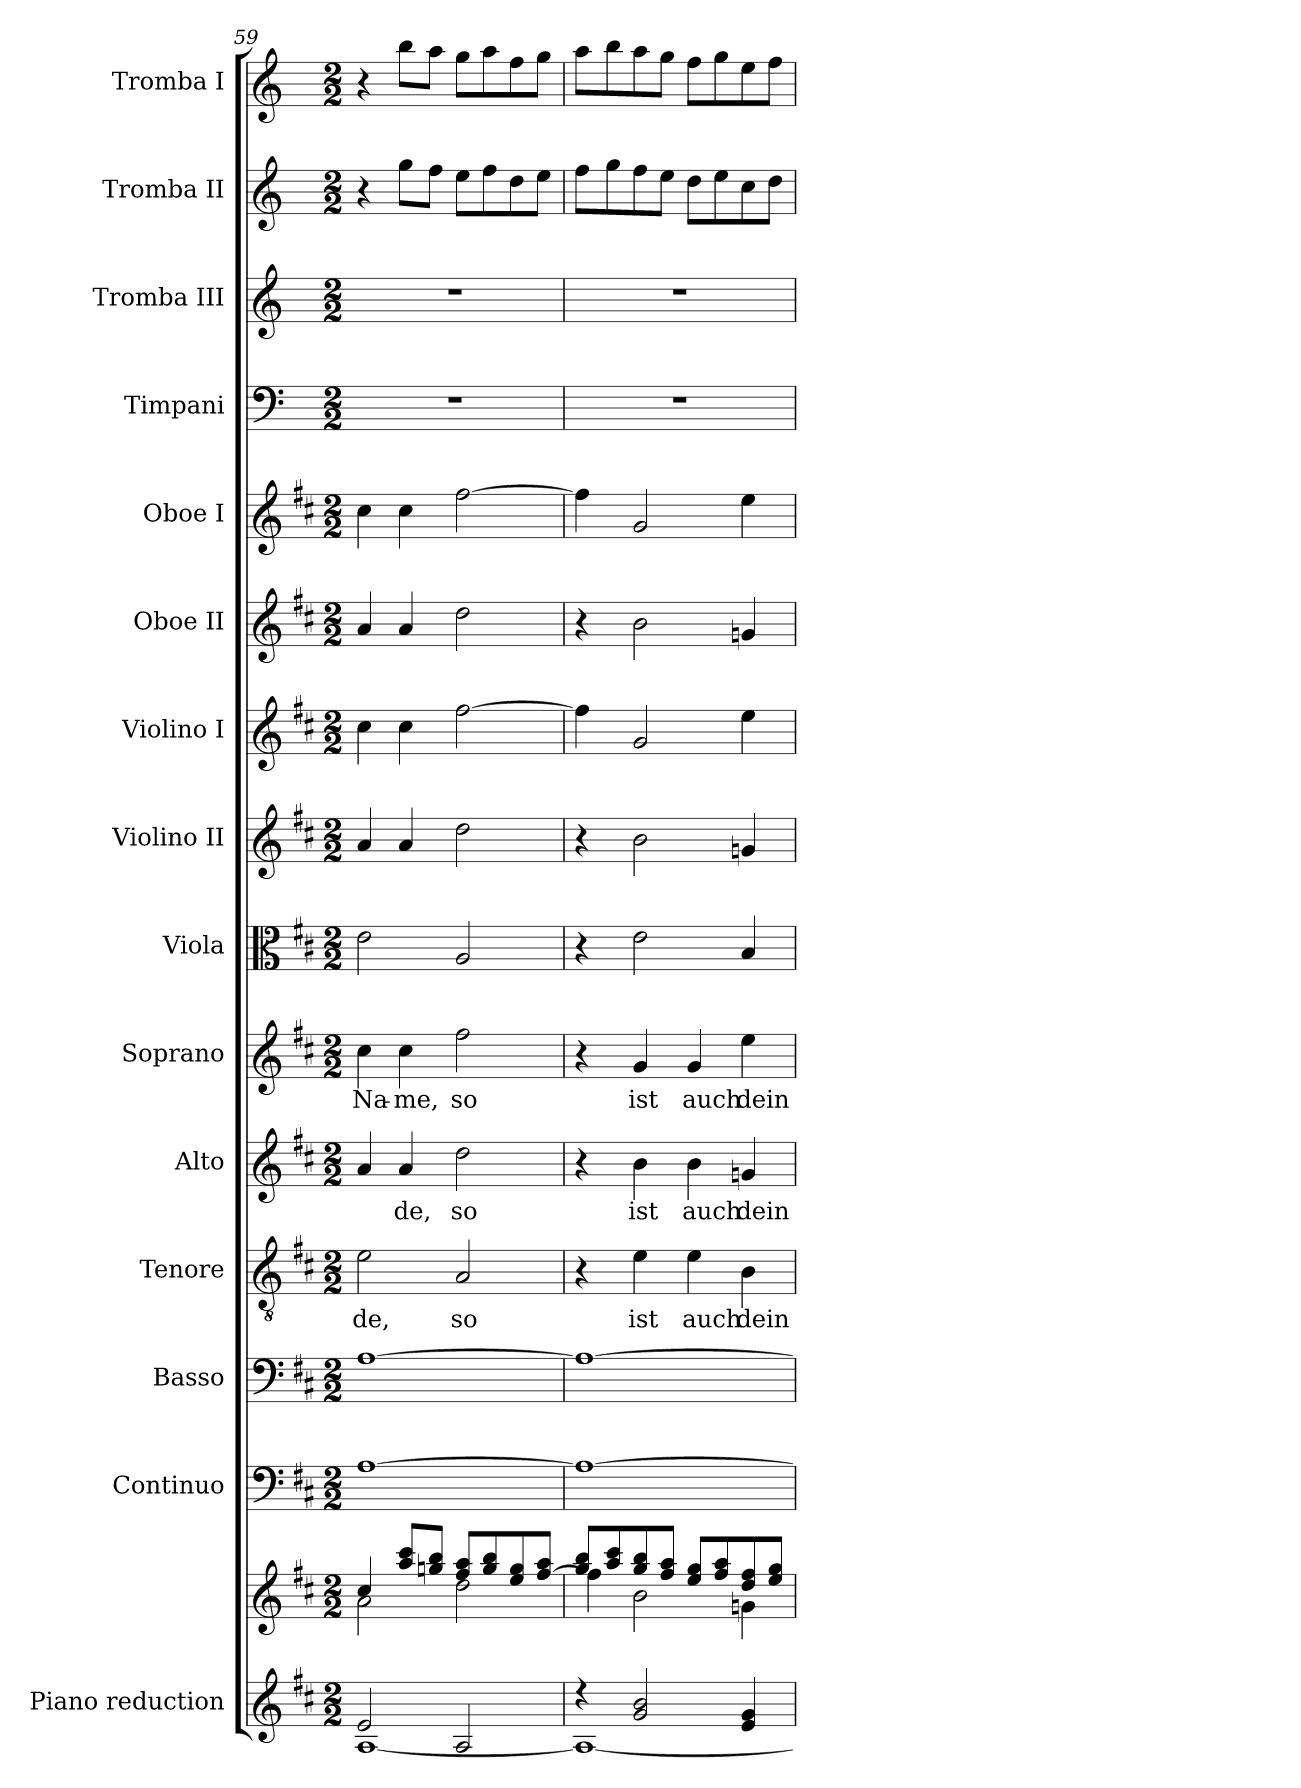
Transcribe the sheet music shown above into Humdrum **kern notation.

**kern	**kern	**kern	**kern	**kern	**text	**kern	**text	**kern	**text	**kern	**kern	**kern	**kern	**kern	**kern	**kern	**kern	**kern
*part15	*part15	*part14	*part13	*part12	*part12	*part11	*part11	*part10	*part10	*part9	*part8	*part7	*part6	*part5	*part4	*part3	*part2	*part1
*staff16	*staff15	*staff14	*staff13	*staff12	*staff12	*staff11	*staff11	*staff10	*staff10	*staff9	*staff8	*staff7	*staff6	*staff5	*staff4	*staff3	*staff2	*staff1
*I"Piano reduction	*	*I"Continuo	*I"Basso	*I"Tenore	*	*I"Alto	*	*I"Soprano	*	*I"Viola	*I"Violino II	*I"Violino I	*I"Oboe II	*I"Oboe I	*I"Timpani	*I"Tromba III	*I"Tromba II	*I"Tromba I
*I'Pno	*	*	*	*	*	*	*	*	*	*I'Vla	*I'Vln	*I'Vln	*I'Ob	*I'Ob	*I'Timp	*	*	*
*clefG2	*clefG2	*clefF4	*clefF4	*clefGv2	*	*clefG2	*	*clefG2	*	*clefC3	*clefG2	*clefG2	*clefG2	*clefG2	*clefF4	*clefG2	*clefG2	*clefG2
*	*	*	*	*	*	*	*	*	*	*	*	*	*	*	*	*ITrd-1c-2	*ITrd-1c-2	*ITrd-1c-2
*k[f#c#]	*k[f#c#]	*k[f#c#]	*k[f#c#]	*k[f#c#]	*	*k[f#c#]	*	*k[f#c#]	*	*k[f#c#]	*k[f#c#]	*k[f#c#]	*k[f#c#]	*k[f#c#]	*k[]	*k[f#c#]	*k[f#c#]	*k[f#c#]
*M2/2	*M2/2	*M2/2	*M2/2	*M2/2	*	*M2/2	*	*M2/2	*	*M2/2	*M2/2	*M2/2	*M2/2	*M2/2	*M2/2	*M2/2	*M2/2	*M2/2
=59	=59	=59	=59	=59	=59	=59	=59	=59	=59	=59	=59	=59	=59	=59	=59	=59	=59	=59
*^	*^	*	*	*	*	*	*	*	*	*	*	*	*	*	*	*	*	*
!	!	!	!	!	!	!	!LO:LY:b	!	!	!	!LO:LY:b	!	!	!	!	!	!	!	!	!
2e/	[1A	4cc#/	2a\	[1A	[1A	2e\	-de,	4a/	.	4cc#\	Na-	2e\	4a/	4cc#\	4a/	4cc#\	1r	1r	4r	4r
!	!	!	!	!	!	!	!	!	!LO:LY:b	!	!LO:LY:b	!	!	!	!	!	!	!	!	!
.	.	8aa/ 8ccc#/L	.	.	.	.	.	4a/	-de,	4cc#\	-me,	.	4a/	4cc#\	4a/	4cc#\	.	.	8aa\L	8ccc#\L
.	.	8ggn/ 8bb/J	.	.	.	.	.	.	.	.	.	.	.	.	.	.	.	.	8gg\J	8bb\J
!	!	!	!	!	!	!	!LO:LY:b	!	!LO:LY:b	!	!LO:LY:b	!	!	!	!	!	!	!	!	!
2A/	.	8ff#/ 8aa/L	2dd\	.	.	2A/	so	2dd\	so	2ff#\	so	2A/	2dd\	[2ff#\	2dd\	[2ff#\	.	.	8ff#\L	8aa\L
.	.	8gg/ 8bb/	.	.	.	.	.	.	.	.	.	.	.	.	.	.	.	.	8gg\	8bb\
.	.	8ee/ 8gg/	.	.	.	.	.	.	.	.	.	.	.	.	.	.	.	.	8ee\	8gg\
.	.	[8ff#/ 8aa/J	.	.	.	.	.	.	.	.	.	.	.	.	.	.	.	.	8ff#\J	8aa\J
=60	=60	=60	=60	=60	=60	=60	=60	=60	=60	=60	=60	=60	=60	=60	=60	=60	=60	=60	=60	=60
4r	1A_	8gg/ 8bb/L	4ff#\]	1A_	1A_	4r	.	4r	.	4r	.	4r	4r	4ff#\]	4r	4ff#\]	1r	1r	8gg\L	8bb\L
.	.	8aa/ 8ccc#/	.	.	.	.	.	.	.	.	.	.	.	.	.	.	.	.	8aa\	8ccc#\
!	!	!	!	!	!	!	!LO:LY:b	!	!LO:LY:b	!	!LO:LY:b	!	!	!	!	!	!	!	!	!
2g/ 2b/	.	8gg/ 8bb/	2b\	.	.	4e\	ist	4b\	ist	4g/	ist	2e\	2b\	2g/	2b\	2g/	.	.	8gg\	8bb\
.	.	8ff#/ 8aa/J	.	.	.	.	.	.	.	.	.	.	.	.	.	.	.	.	8ff#\J	8aa\J
!	!	!	!	!	!	!	!LO:LY:b	!	!LO:LY:b	!	!LO:LY:b	!	!	!	!	!	!	!	!	!
.	.	8ee/ 8gg/L	.	.	.	4e\	auch	4b\	auch	4g/	auch	.	.	.	.	.	.	.	8ee\L	8gg\L
.	.	8ff#/ 8aa/	.	.	.	.	.	.	.	.	.	.	.	.	.	.	.	.	8ff#\	8aa\
!	!	!	!	!	!	!	!LO:LY:b	!	!LO:LY:b	!	!LO:LY:b	!	!	!	!	!	!	!	!	!
4e/ 4g/	.	8dd/ 8ff#/	4gn\	.	.	4B\	dein	4gn/	dein	4ee\	dein	4B/	4gn/	4ee\	4gn/	4ee\	.	.	8dd\	8ff#\
.	.	8ee/ 8gg/J	.	.	.	.	.	.	.	.	.	.	.	.	.	.	.	.	8ee\J	8gg\J
*v	*v	*	*	*	*	*	*	*	*	*	*	*	*	*	*	*	*	*	*	*
*	*v	*v	*	*	*	*	*	*	*	*	*	*	*	*	*	*	*	*	*
=	=	=	=	=	=	=	=	=	=	=	=	=	=	=	=	=	=	=
*-	*-	*-	*-	*-	*-	*-	*-	*-	*-	*-	*-	*-	*-	*-	*-	*-	*-	*-
